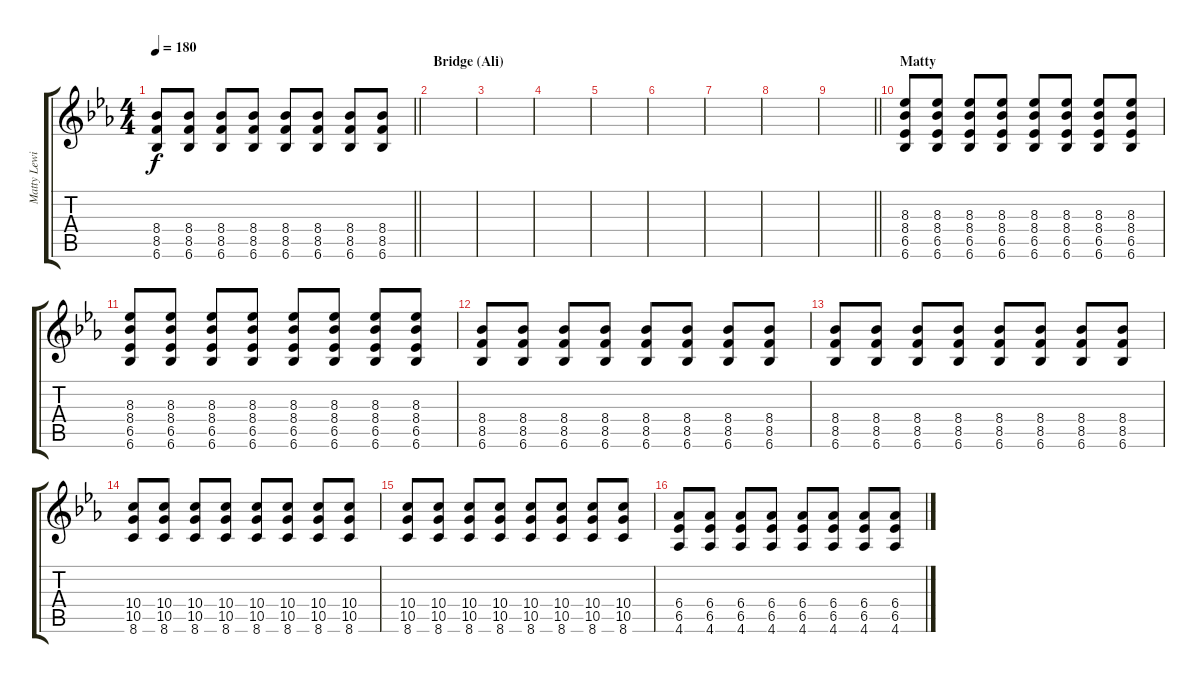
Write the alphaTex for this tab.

\track ("Matty Lewis - Rythem Guitar" "Matty Lewi") {instrument distortionguitar}
\staff {score tabs}
\tuning (E4 B3 G3 D3 A2 E2) {hide}
\ts (4 4)
\tempo 180
\clef g2
\barLineRight lightlight
\ks eb
(8.4 8.5 6.6).8{dy f} (8.4 8.5 6.6).8 (8.4 8.5 6.6).8 (8.4 8.5 6.6).8 (8.4 8.5 6.6).8 (8.4 8.5 6.6).8 (8.4 8.5 6.6).8 (8.4 8.5 6.6).8 |
\section ("" "Bridge (Ali)")
|
|
|
|
|
|
|
\barLineRight lightlight
|
\section ("" "Matty")
(8.3 8.4 6.5 6.6).8{volume 13} (8.3 8.4 6.5 6.6).8 (8.3 8.4 6.5 6.6).8 (8.3 8.4 6.5 6.6).8 (8.3 8.4 6.5 6.6).8 (8.3 8.4 6.5 6.6).8 (8.3 8.4 6.5 6.6).8 (8.3 8.4 6.5 6.6).8 |
(8.3 8.4 6.5 6.6).8 (8.3 8.4 6.5 6.6).8 (8.3 8.4 6.5 6.6).8 (8.3 8.4 6.5 6.6).8 (8.3 8.4 6.5 6.6).8 (8.3 8.4 6.5 6.6).8 (8.3 8.4 6.5 6.6).8 (8.3 8.4 6.5 6.6).8 |
(8.4 8.5 6.6).8 (8.4 8.5 6.6).8 (8.4 8.5 6.6).8 (8.4 8.5 6.6).8 (8.4 8.5 6.6).8 (8.4 8.5 6.6).8 (8.4 8.5 6.6).8 (8.4 8.5 6.6).8 |
(8.4 8.5 6.6).8 (8.4 8.5 6.6).8 (8.4 8.5 6.6).8 (8.4 8.5 6.6).8 (8.4 8.5 6.6).8 (8.4 8.5 6.6).8 (8.4 8.5 6.6).8 (8.4 8.5 6.6).8 |
(10.4 10.5 8.6).8 (10.4 10.5 8.6).8 (10.4 10.5 8.6).8 (10.4 10.5 8.6).8 (10.4 10.5 8.6).8 (10.4 10.5 8.6).8 (10.4 10.5 8.6).8 (10.4 10.5 8.6).8 |
(10.4 10.5 8.6).8 (10.4 10.5 8.6).8 (10.4 10.5 8.6).8 (10.4 10.5 8.6).8 (10.4 10.5 8.6).8 (10.4 10.5 8.6).8 (10.4 10.5 8.6).8 (10.4 10.5 8.6).8 |
(6.4 6.5 4.6).8 (6.4 6.5 4.6).8 (6.4 6.5 4.6).8 (6.4 6.5 4.6).8 (6.4 6.5 4.6).8 (6.4 6.5 4.6).8 (6.4 6.5 4.6).8 (6.4 6.5 4.6).8
